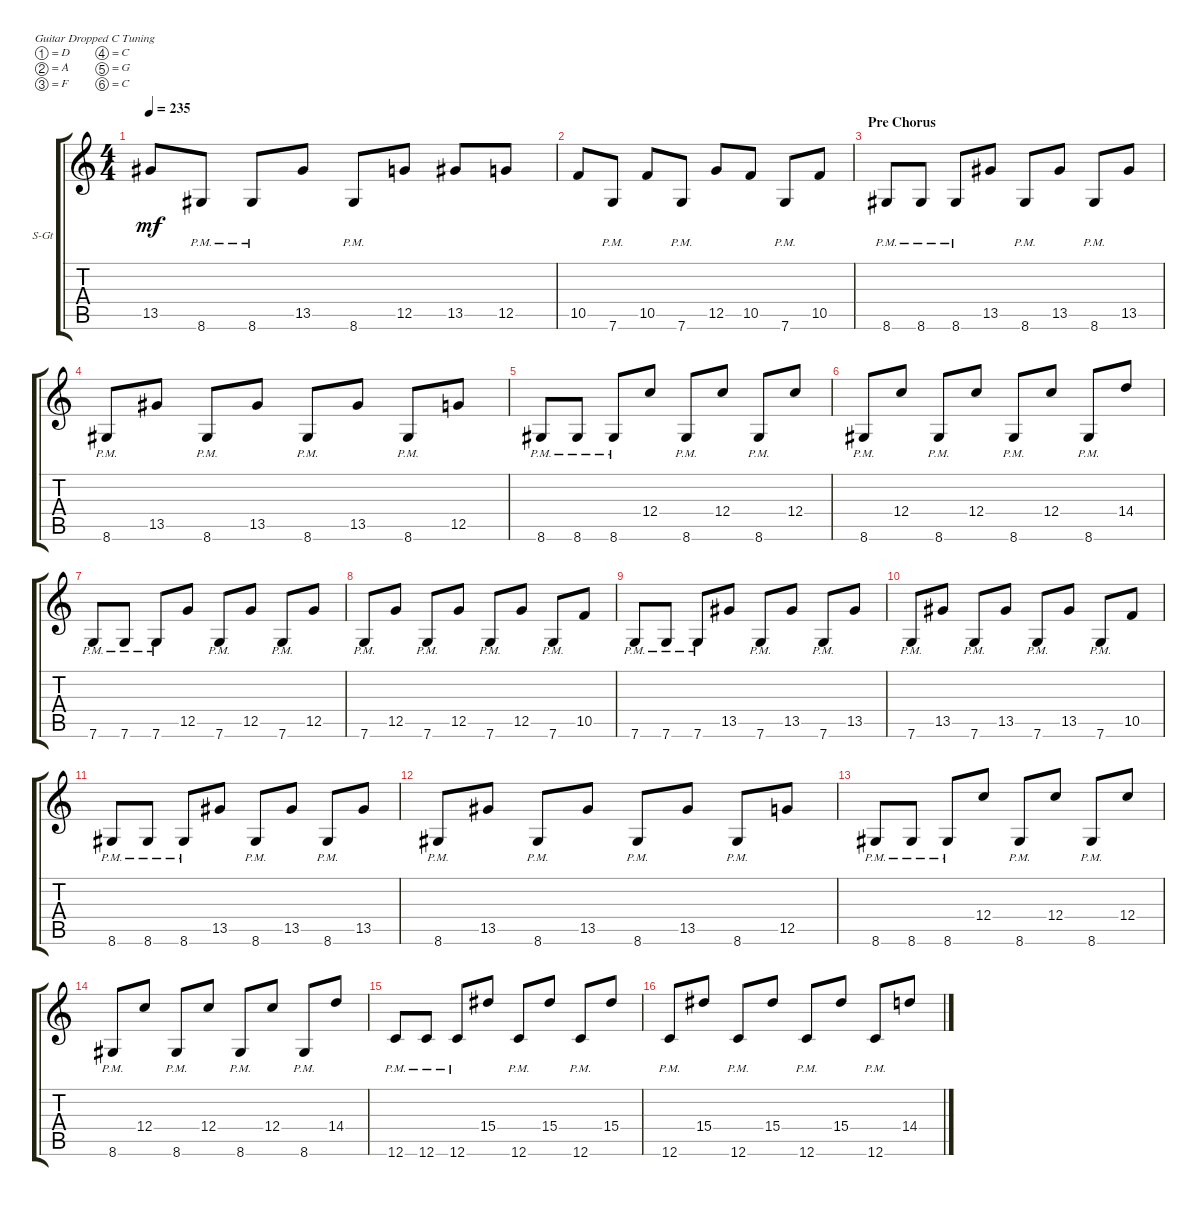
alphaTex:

\defaultSystemsLayout 4
\bracketExtendMode groupsimilarinstruments
\firstSystemTrackNameOrientation horizontal
\otherSystemsTrackNameOrientation horizontal
\track ("Steel Guitar" "S-Gt") {instrument acousticguitarsteel}
\staff {score tabs}
\tuning (D4 A3 F3 C3 G2 C2)
\ts (4 4)
\tempo 235
\clef g2
\ks c
13.5.8{dy mf} 8.6{pm}.8 8.6{pm}.8 13.5.8 8.6{pm}.8 12.5.8 13.5.8 12.5.8 |
10.5.8 7.6{pm}.8 10.5.8 7.6{pm}.8 12.5.8 10.5.8 7.6{pm}.8 10.5.8 |
\section ("" "Pre Chorus")
8.6{pm}.8 8.6{pm}.8 8.6{pm}.8 13.5.8 8.6{pm}.8 13.5.8 8.6{pm}.8 13.5.8 |
8.6{pm}.8 13.5.8 8.6{pm}.8 13.5.8 8.6{pm}.8 13.5.8 8.6{pm}.8 12.5.8 |
8.6{pm}.8 8.6{pm}.8 8.6{pm}.8 12.4.8 8.6{pm}.8 12.4.8 8.6{pm}.8 12.4.8 |
8.6{pm}.8 12.4.8 8.6{pm}.8 12.4.8 8.6{pm}.8 12.4.8 8.6{pm}.8 14.4.8 |
7.6{pm}.8 7.6{pm}.8 7.6{pm}.8 12.5.8 7.6{pm}.8 12.5.8 7.6{pm}.8 12.5.8 |
7.6{pm}.8 12.5.8 7.6{pm}.8 12.5.8 7.6{pm}.8 12.5.8 7.6{pm}.8 10.5.8 |
7.6{pm}.8 7.6{pm}.8 7.6{pm}.8 13.5.8 7.6{pm}.8 13.5.8 7.6{pm}.8 13.5.8 |
7.6{pm}.8 13.5.8 7.6{pm}.8 13.5.8 7.6{pm}.8 13.5.8 7.6{pm}.8 10.5.8 |
8.6{pm}.8 8.6{pm}.8 8.6{pm}.8 13.5.8 8.6{pm}.8 13.5.8 8.6{pm}.8 13.5.8 |
8.6{pm}.8 13.5.8 8.6{pm}.8 13.5.8 8.6{pm}.8 13.5.8 8.6{pm}.8 12.5.8 |
8.6{pm}.8 8.6{pm}.8 8.6{pm}.8 12.4.8 8.6{pm}.8 12.4.8 8.6{pm}.8 12.4.8 |
8.6{pm}.8 12.4.8 8.6{pm}.8 12.4.8 8.6{pm}.8 12.4.8 8.6{pm}.8 14.4.8 |
12.6{pm}.8 12.6{pm}.8 12.6{pm}.8 15.4.8 12.6{pm}.8 15.4.8 12.6{pm}.8 15.4.8 |
12.6{pm}.8 15.4.8 12.6{pm}.8 15.4.8 12.6{pm}.8 15.4.8 12.6{pm}.8 14.4.8
